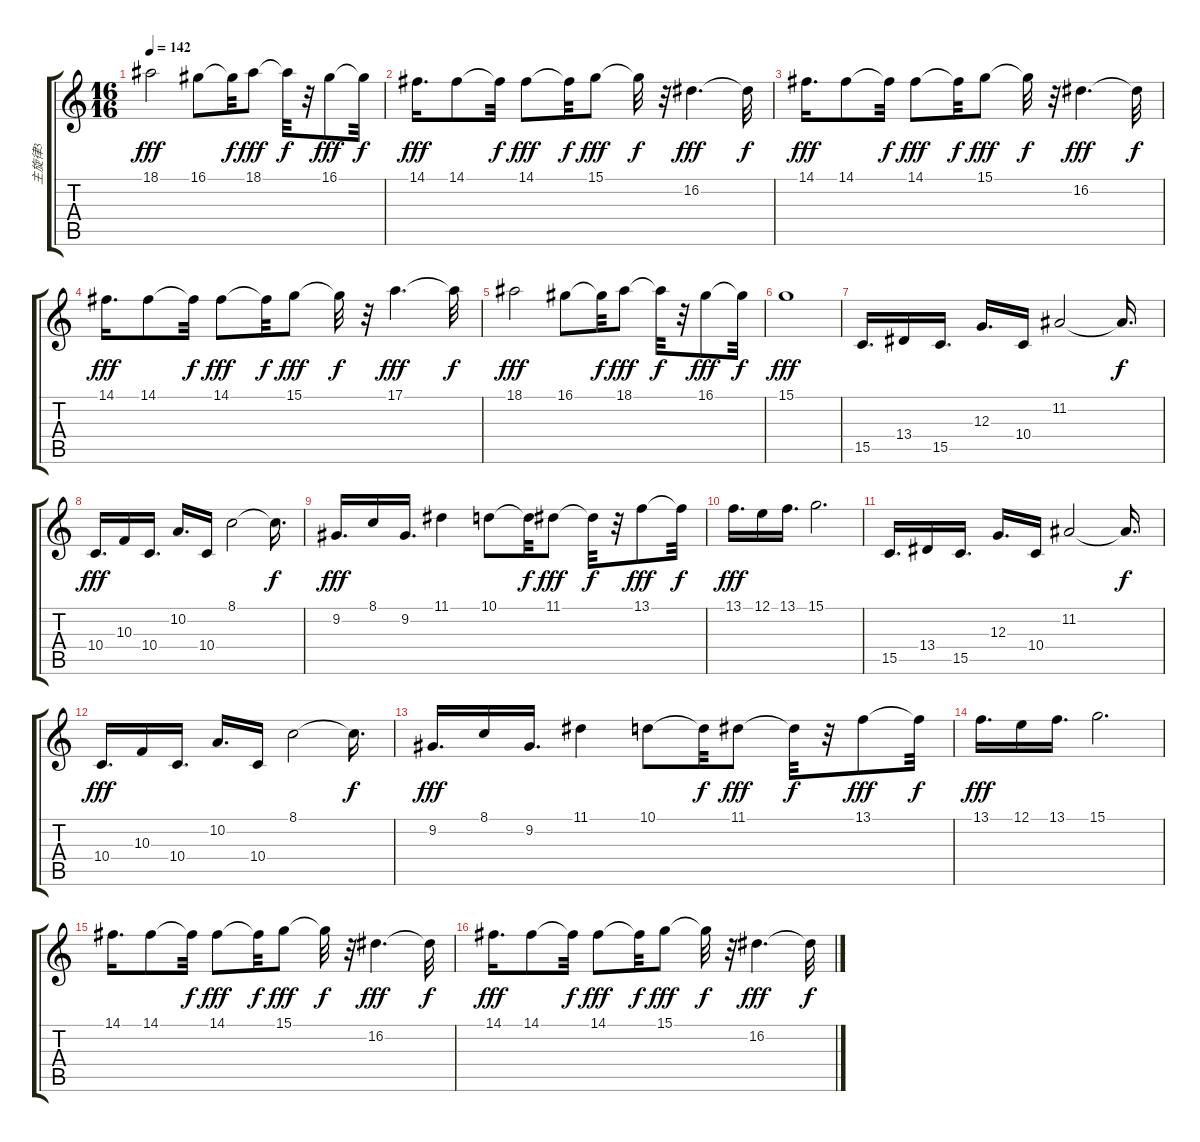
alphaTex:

\track ("主旋律3" "主旋律3") {instrument musicbox}
\staff {score tabs}
\tuning (E4 B3 G3 D3 A2 E2) {hide}
\ts (16 16)
\tempo 142
\clef g2
\ks c
18.1.2{dy fff} 16.1.8 16.1{t}.32{dy f} 18.1.8{dy fff} 18.1{t}.32{dy f} r.32 16.1.8{dy fff} 16.1{t}.32{dy f} |
14.1.16{d dy fff} 14.1.8 14.1{t}.32{dy f} 14.1.8{dy fff} 14.1{t}.32{dy f} 15.1.8{dy fff} 15.1{t}.32{dy f} r.32 16.2.4{d dy fff} 16.2{t}.32{dy f} |
14.1.16{d dy fff} 14.1.8 14.1{t}.32{dy f} 14.1.8{dy fff} 14.1{t}.32{dy f} 15.1.8{dy fff} 15.1{t}.32{dy f} r.32 16.2.4{d dy fff} 16.2{t}.32{dy f} |
14.1.16{d dy fff} 14.1.8 14.1{t}.32{dy f} 14.1.8{dy fff} 14.1{t}.32{dy f} 15.1.8{dy fff} 15.1{t}.32{dy f} r.32 17.1.4{d dy fff} 17.1{t}.32{dy f} |
18.1.2{dy fff} 16.1.8 16.1{t}.32{dy f} 18.1.8{dy fff} 18.1{t}.32{dy f} r.32 16.1.8{dy fff} 16.1{t}.32{dy f} |
15.1.1{dy fff} |
15.5.16{d} 13.4.16 15.5.16{d} 12.3.16{d} 10.4.16 11.2.2 11.2{t}.16{d dy f} |
10.4.16{d dy fff} 10.3.16 10.4.16{d} 10.2.16{d} 10.4.16 8.1.2 8.1{t}.16{d dy f} |
9.2.16{d dy fff} 8.1.16 9.2.16{d} 11.1.4 10.1.8 10.1{t}.32{dy f} 11.1.8{dy fff} 11.1{t}.32{dy f} r.32 13.1.8{dy fff} 13.1{t}.32{dy f} |
13.1.16{d dy fff} 12.1.16 13.1.16{d} 15.1.2{d} |
15.5.16{d} 13.4.16 15.5.16{d} 12.3.16{d} 10.4.16 11.2.2 11.2{t}.16{d dy f} |
10.4.16{d dy fff} 10.3.16 10.4.16{d} 10.2.16{d} 10.4.16 8.1.2 8.1{t}.16{d dy f} |
9.2.16{d dy fff} 8.1.16 9.2.16{d} 11.1.4 10.1.8 10.1{t}.32{dy f} 11.1.8{dy fff} 11.1{t}.32{dy f} r.32 13.1.8{dy fff} 13.1{t}.32{dy f} |
13.1.16{d dy fff} 12.1.16 13.1.16{d} 15.1.2{d} |
14.1.16{d} 14.1.8 14.1{t}.32{dy f} 14.1.8{dy fff} 14.1{t}.32{dy f} 15.1.8{dy fff} 15.1{t}.32{dy f} r.32 16.2.4{d dy fff} 16.2{t}.32{dy f} |
14.1.16{d dy fff} 14.1.8 14.1{t}.32{dy f} 14.1.8{dy fff} 14.1{t}.32{dy f} 15.1.8{dy fff} 15.1{t}.32{dy f} r.32 16.2.4{d dy fff} 16.2{t}.32{dy f}
